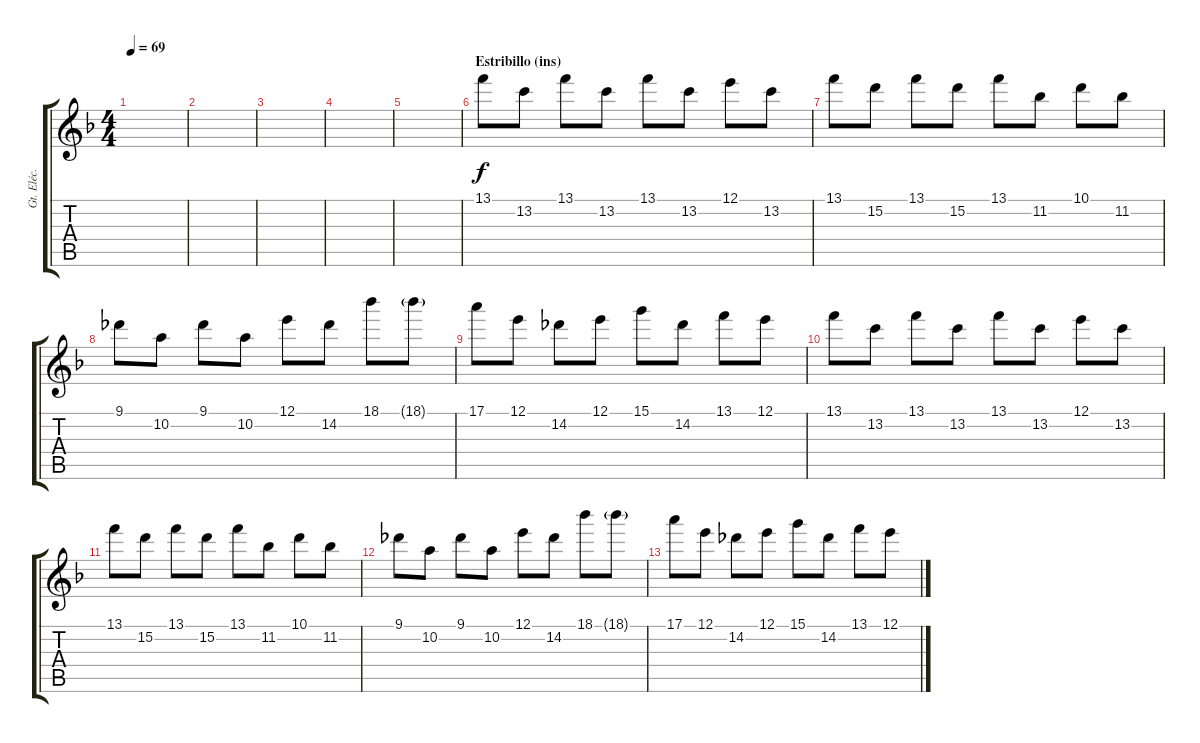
\track ("Gt. Eléc. Solista" "Gt. Eléc. ") {instrument electricguitarjazz}
\staff {score tabs}
\tuning (E4 B3 G3 D3 A2 E2) {hide}
\ts (4 4)
\tempo 69
\clef g2
\ks dminor
|
|
|
|
|
\section ("" "Estribillo (ins)")
13.1.8 13.2.8 13.1.8 13.2.8 13.1.8 13.2.8 12.1.8 13.2.8 |
13.1.8 15.2.8 13.1.8 15.2.8 13.1.8 11.2.8 10.1.8 11.2.8 |
9.1.8 10.2.8 9.1.8 10.2.8 12.1.8 14.2.8 18.1.8 18.1{g}.8 |
17.1.8 12.1.8 14.2.8 12.1.8 15.1.8 14.2.8 13.1.8 12.1.8 |
13.1.8 13.2.8 13.1.8 13.2.8 13.1.8 13.2.8 12.1.8 13.2.8 |
13.1.8 15.2.8 13.1.8 15.2.8 13.1.8 11.2.8 10.1.8 11.2.8 |
9.1.8 10.2.8 9.1.8 10.2.8 12.1.8 14.2.8 18.1.8 18.1{g}.8 |
17.1.8 12.1.8 14.2.8 12.1.8 15.1.8 14.2.8 13.1.8 12.1.8
